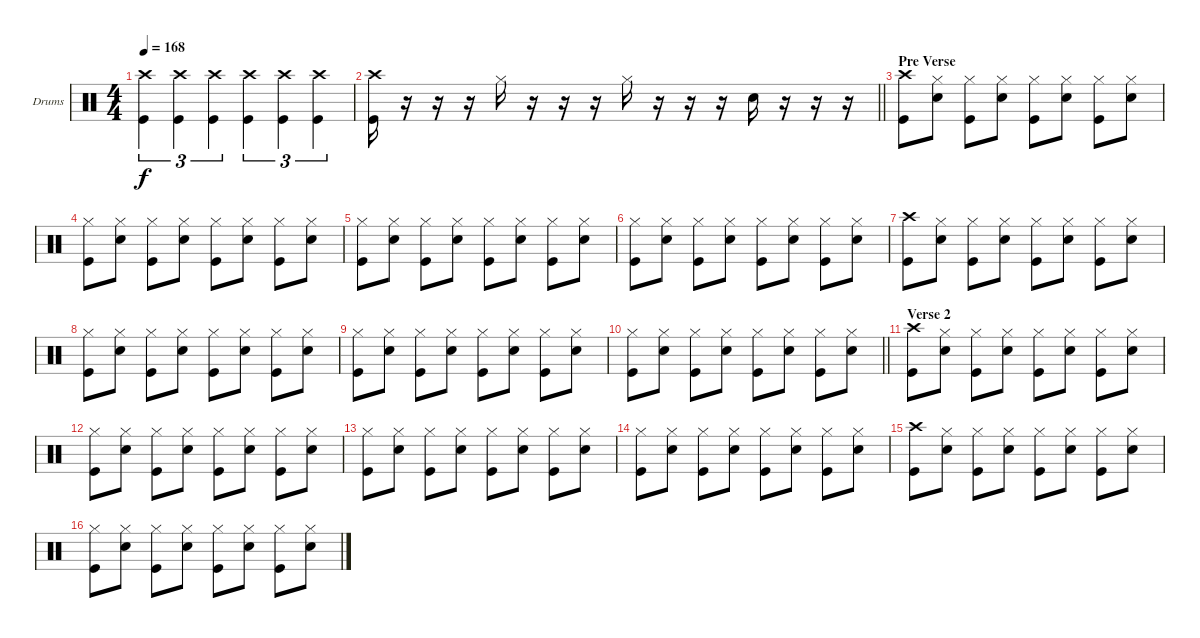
\bracketExtendMode groupsimilarinstruments
\firstSystemTrackNameOrientation horizontal
\otherSystemsTrackNameOrientation horizontal
\track ("Drumkit" "Drums") {instrument percussion}
\staff {score}
\articulation defaults
\ts (4 4)
\beaming (8 2 2 2 2)
\tempo 168
\clef neutral
\ks c
("Crash high (hit)" "Kick (hit)").4{tu (3 2) dy f} ("Crash high (hit)" "Kick (hit)").4{tu (3 2)} ("Crash high (hit)" "Kick (hit)").4{tu (3 2)} ("Crash high (hit)" "Kick (hit)").4{tu (3 2)} ("Crash high (hit)" "Kick (hit)").4{tu (3 2)} ("Crash high (hit)" "Kick (hit)").4{tu (3 2)} |
\barLineRight lightlight
("Crash high (hit)" "Kick (hit)").16 r.16 r.16 r.16 "Hi-Hat (closed)".16 r.16 r.16 r.16 "Hi-Hat (closed)".16 r.16 r.16 r.16 "Snare (hit) 2".16 r.16 r.16 r.16 |
\section ("" "Pre Verse")
("Crash high (hit)" "Kick (hit)").8 ("Hi-Hat (closed)" "Snare (hit) 2").8 ("Hi-Hat (closed)" "Kick (hit)").8 ("Hi-Hat (closed)" "Snare (hit) 2").8 ("Hi-Hat (closed)" "Kick (hit)").8 ("Hi-Hat (closed)" "Snare (hit) 2").8 ("Hi-Hat (closed)" "Kick (hit)").8 ("Hi-Hat (closed)" "Snare (hit) 2").8 |
("Hi-Hat (closed)" "Kick (hit)").8 ("Hi-Hat (closed)" "Snare (hit) 2").8 ("Hi-Hat (closed)" "Kick (hit)").8 ("Hi-Hat (closed)" "Snare (hit) 2").8 ("Hi-Hat (closed)" "Kick (hit)").8 ("Hi-Hat (closed)" "Snare (hit) 2").8 ("Hi-Hat (closed)" "Kick (hit)").8 ("Hi-Hat (closed)" "Snare (hit) 2").8 |
("Hi-Hat (closed)" "Kick (hit)").8 ("Hi-Hat (closed)" "Snare (hit) 2").8 ("Hi-Hat (closed)" "Kick (hit)").8 ("Hi-Hat (closed)" "Snare (hit) 2").8 ("Hi-Hat (closed)" "Kick (hit)").8 ("Hi-Hat (closed)" "Snare (hit) 2").8 ("Hi-Hat (closed)" "Kick (hit)").8 ("Hi-Hat (closed)" "Snare (hit) 2").8 |
("Hi-Hat (closed)" "Kick (hit)").8 ("Hi-Hat (closed)" "Snare (hit) 2").8 ("Hi-Hat (closed)" "Kick (hit)").8 ("Hi-Hat (closed)" "Snare (hit) 2").8 ("Hi-Hat (closed)" "Kick (hit)").8 ("Hi-Hat (closed)" "Snare (hit) 2").8 ("Hi-Hat (closed)" "Kick (hit)").8 ("Hi-Hat (closed)" "Snare (hit) 2").8 |
("Crash high (hit)" "Kick (hit)").8 ("Hi-Hat (closed)" "Snare (hit) 2").8 ("Hi-Hat (closed)" "Kick (hit)").8 ("Hi-Hat (closed)" "Snare (hit) 2").8 ("Hi-Hat (closed)" "Kick (hit)").8 ("Hi-Hat (closed)" "Snare (hit) 2").8 ("Hi-Hat (closed)" "Kick (hit)").8 ("Hi-Hat (closed)" "Snare (hit) 2").8 |
("Hi-Hat (closed)" "Kick (hit)").8 ("Hi-Hat (closed)" "Snare (hit) 2").8 ("Hi-Hat (closed)" "Kick (hit)").8 ("Hi-Hat (closed)" "Snare (hit) 2").8 ("Hi-Hat (closed)" "Kick (hit)").8 ("Hi-Hat (closed)" "Snare (hit) 2").8 ("Hi-Hat (closed)" "Kick (hit)").8 ("Hi-Hat (closed)" "Snare (hit) 2").8 |
("Hi-Hat (closed)" "Kick (hit)").8 ("Hi-Hat (closed)" "Snare (hit) 2").8 ("Hi-Hat (closed)" "Kick (hit)").8 ("Hi-Hat (closed)" "Snare (hit) 2").8 ("Hi-Hat (closed)" "Kick (hit)").8 ("Hi-Hat (closed)" "Snare (hit) 2").8 ("Hi-Hat (closed)" "Kick (hit)").8 ("Hi-Hat (closed)" "Snare (hit) 2").8 |
\barLineRight lightlight
("Hi-Hat (closed)" "Kick (hit)").8 ("Hi-Hat (closed)" "Snare (hit) 2").8 ("Hi-Hat (closed)" "Kick (hit)").8 ("Hi-Hat (closed)" "Snare (hit) 2").8 ("Hi-Hat (closed)" "Kick (hit)").8 ("Hi-Hat (closed)" "Snare (hit) 2").8 ("Hi-Hat (closed)" "Kick (hit)").8 ("Hi-Hat (closed)" "Snare (hit) 2").8 |
\section ("" "Verse 2")
("Crash high (hit)" "Kick (hit)").8 ("Hi-Hat (closed)" "Snare (hit) 2").8 ("Hi-Hat (closed)" "Kick (hit)").8 ("Hi-Hat (closed)" "Snare (hit) 2").8 ("Hi-Hat (closed)" "Kick (hit)").8 ("Hi-Hat (closed)" "Snare (hit) 2").8 ("Hi-Hat (closed)" "Kick (hit)").8 ("Hi-Hat (closed)" "Snare (hit) 2").8 |
("Hi-Hat (closed)" "Kick (hit)").8 ("Hi-Hat (closed)" "Snare (hit) 2").8 ("Hi-Hat (closed)" "Kick (hit)").8 ("Hi-Hat (closed)" "Snare (hit) 2").8 ("Hi-Hat (closed)" "Kick (hit)").8 ("Hi-Hat (closed)" "Snare (hit) 2").8 ("Hi-Hat (closed)" "Kick (hit)").8 ("Hi-Hat (closed)" "Snare (hit) 2").8 |
("Hi-Hat (closed)" "Kick (hit)").8 ("Hi-Hat (closed)" "Snare (hit) 2").8 ("Hi-Hat (closed)" "Kick (hit)").8 ("Hi-Hat (closed)" "Snare (hit) 2").8 ("Hi-Hat (closed)" "Kick (hit)").8 ("Hi-Hat (closed)" "Snare (hit) 2").8 ("Hi-Hat (closed)" "Kick (hit)").8 ("Hi-Hat (closed)" "Snare (hit) 2").8 |
("Hi-Hat (closed)" "Kick (hit)").8 ("Hi-Hat (closed)" "Snare (hit) 2").8 ("Hi-Hat (closed)" "Kick (hit)").8 ("Hi-Hat (closed)" "Snare (hit) 2").8 ("Hi-Hat (closed)" "Kick (hit)").8 ("Hi-Hat (closed)" "Snare (hit) 2").8 ("Hi-Hat (closed)" "Kick (hit)").8 ("Hi-Hat (closed)" "Snare (hit) 2").8 |
("Crash high (hit)" "Kick (hit)").8 ("Hi-Hat (closed)" "Snare (hit) 2").8 ("Hi-Hat (closed)" "Kick (hit)").8 ("Hi-Hat (closed)" "Snare (hit) 2").8 ("Hi-Hat (closed)" "Kick (hit)").8 ("Hi-Hat (closed)" "Snare (hit) 2").8 ("Hi-Hat (closed)" "Kick (hit)").8 ("Hi-Hat (closed)" "Snare (hit) 2").8 |
("Hi-Hat (closed)" "Kick (hit)").8 ("Hi-Hat (closed)" "Snare (hit) 2").8 ("Hi-Hat (closed)" "Kick (hit)").8 ("Hi-Hat (closed)" "Snare (hit) 2").8 ("Hi-Hat (closed)" "Kick (hit)").8 ("Hi-Hat (closed)" "Snare (hit) 2").8 ("Hi-Hat (closed)" "Kick (hit)").8 ("Hi-Hat (closed)" "Snare (hit) 2").8
